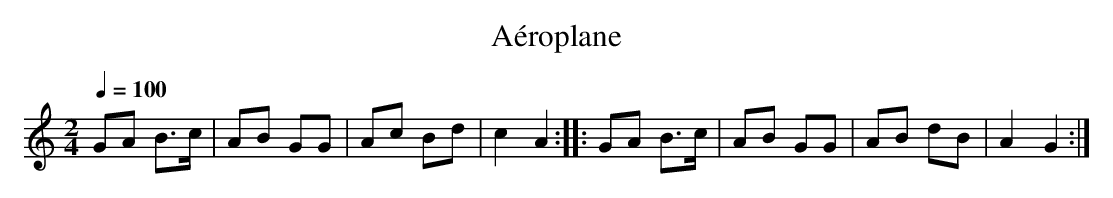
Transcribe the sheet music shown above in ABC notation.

X:1
T:Aéroplane
M:2/4
L:1/8
K:C
Q:1/4=100
GA B>c|AB GG|Ac Bd|c2 A2 :: GA B>c|AB GG|AB dB|A2 G2 :|
